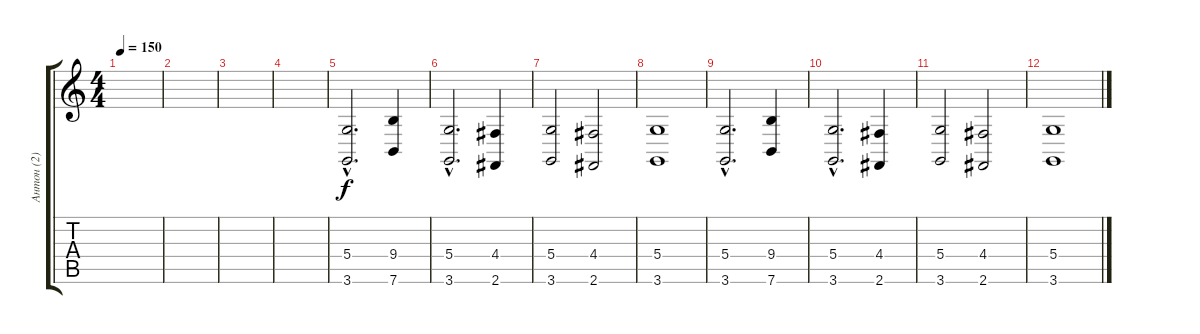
\track ("Антон (2) - клавиши" "Антон (2) ") {instrument acousticgrandpiano}
\staff {score tabs}
\tuning (E4 B3 G3 D3 A2 E2) {hide}
\ts (4 4)
\tempo 150
\clef g2
\ks c
|
|
|
|
(5.4{hac} 3.6{hac}).2{d} (9.4 7.6).4 |
(5.4{hac} 3.6{hac}).2{d} (4.4 2.6).4 |
(5.4 3.6).2 (4.4 2.6).2 |
(5.4 3.6).1 |
(5.4{hac} 3.6{hac}).2{d} (9.4 7.6).4 |
(5.4{hac} 3.6{hac}).2{d} (4.4 2.6).4 |
(5.4 3.6).2 (4.4 2.6).2 |
(5.4 3.6).1
